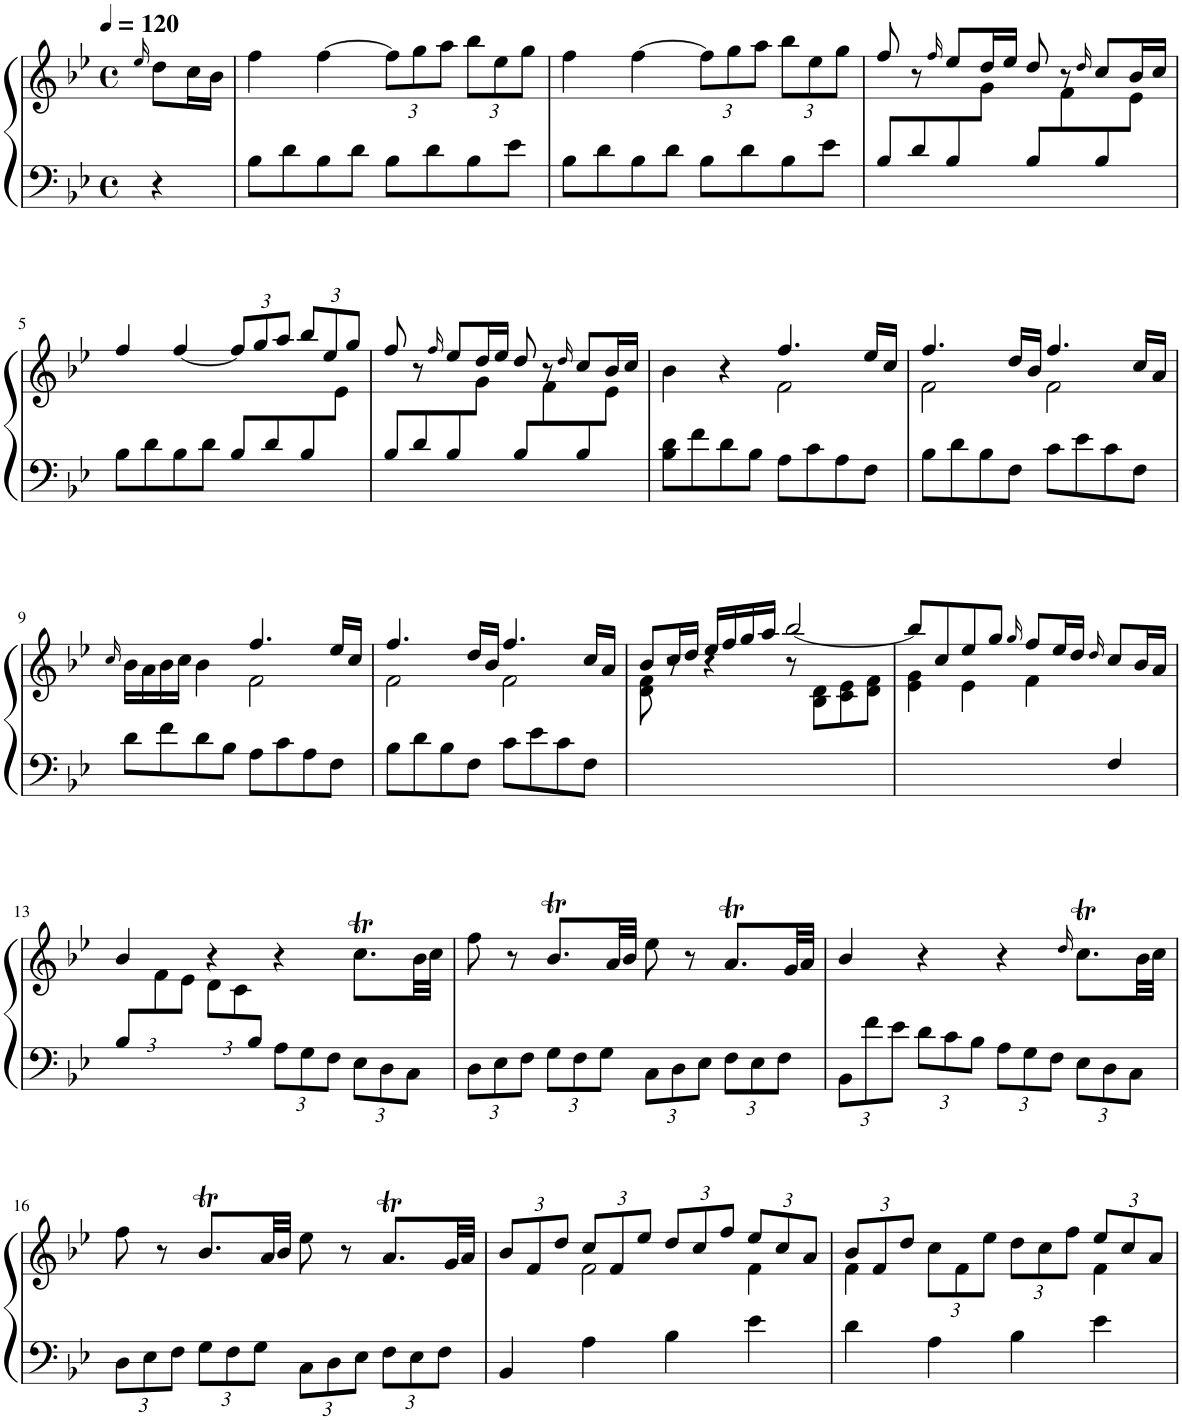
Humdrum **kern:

**kern	**kern
*part1	*part1
*staff2	*staff1
*I"Piano	*
*I'Pno.	*
*clefF4	*clefG2
*k[b-e-]	*k[b-e-]
*M4/4	*M4/4
*met(c)	*met(c)
*MM120	*MM120
=1	=1
.	16qee-/
4r	8dd\L
.	16cc\L
.	16b-\JJ
=2	=2
8B-\L	4ff\
8d\	.
8B-\	[4ff\
8d\J	.
*	*Xbrackettup
8B-\L	12ff\L]
.	12gg\
8d\	.
.	12aa\J
8B-\	12bb-\L
.	12ee-\
8e-\J	.
.	12gg\J
=3	=3
8B-\L	4ff\
8d\	.
8B-\	[4ff\
8d\J	.
8B-\L	12ff\L]
.	12gg\
8d\	.
.	12aa\J
8B-\	12bb-\L
.	12ee-\
8e-\J	.
.	12gg\J
=4	=4
*	*^
8B-/L	8ff/	4.ryy
8d/	8r	.
.	16qff/	.
8B-/	8ee-/L	.
8ryy	16dd/L	8g\J
.	16ee-/JJ	.
8B-/L	8dd/	8ryy
8ryy	8r	8f\
.	16qdd/	.
8B-/	8cc/L	8ryy
8ryy	16b-/L	8e-\J
.	16cc/JJ	.
!!LO:LB:g=z	!!
=5	=5	=5
8B-\L	4ff/	2..ryy
8d\	.	.
8B-\	[4ff/	.
8d\J	.	.
8B-/L	12ff/L]	.
.	12gg/	.
8d/	.	.
.	12aa/J	.
8B-/	12bb-/L	.
.	12ee-/	.
8ryy	.	8e-\J
.	12gg/J	.
=6	=6	=6
8B-/L	8ff/	4.ryy
8d/	8r	.
.	16qff/	.
8B-/	8ee-/L	.
8ryy	16dd/L	8g\J
.	16ee-/JJ	.
8B-/L	8dd/	8ryy
8ryy	8r	8f\
.	16qdd/	.
8B-/	8cc/L	8ryy
8ryy	16b-/L	8e-\J
.	16cc/JJ	.
=7	=7	=7
8B-\ 8d\L	4b-\	2ryy
8f\	.	.
8d\	4r	.
8B-\J	.	.
8A\L	4.ff/	2f\
8c\	.	.
8A\	.	.
8F\J	16ee-/LL	.
.	16cc/JJ	.
=8	=8	=8
8B-\L	4.ff/	2f\
8d\	.	.
8B-\	.	.
8F\J	16dd/LL	.
.	16b-/JJ	.
8c\L	4.ff/	2f\
8e-\	.	.
8c\	.	.
8F\J	16cc/LL	.
.	16a/JJ	.
!!LO:LB:g=z	!!
=9	=9	=9
.	16qcc/	.
8d\L	16b-\LL	2ryy
.	16a\	.
8f\	16b-\	.
.	16cc\JJ	.
8d\	4b-\	.
8B-\J	.	.
8A\L	4.ff/	2f\
8c\	.	.
8A\	.	.
8F\J	16ee-/LL	.
.	16cc/JJ	.
=10	=10	=10
8B-\L	4.ff/	2f\
8d\	.	.
8B-\	.	.
8F\J	16dd/LL	.
.	16b-/JJ	.
8c\L	4.ff/	2f\
8e-\	.	.
8c\	.	.
8F\J	16cc/LL	.
.	16a/JJ	.
=11	=11	=11
8ryy	8b-/L	8d\ 8f\
8r	16cc/L	2ryy
.	16dd/JJ	.
4r	16ee-/LL	.
.	16ff/	.
.	16gg/	.
.	16aa/JJ	.
8r	[2bb-/	.
4.ryy	.	8B-\ 8d\L
.	.	8c\ 8e-\
.	.	8d\ 8f\J
=12	=12	=12
2.ryy	8bb-/L]	4e-\ 4g\
.	8cc/	.
.	8ee-/	4e-\
.	8gg/J	.
.	16qgg/	.
.	8ff/L	4f\
.	16ee-/L	.
.	16dd/JJ	.
.	16qdd/	.
4F/	8cc/L	4ryy
.	16b-/L	.
.	16a/JJ	.
!!LO:LB:g=z	!!
=13	=13	=13
*Xbrackettup	*	*
12B-/L	4b-/	12ryy
3ryy	.	12f\
.	.	12e-\J
.	4r	12d\L
.	.	12c\
12B-/J	.	12%7ryy
12A\L	4r	.
12G\	.	.
12F\J	.	.
12E-\L	8.ccT\L	.
12D\	.	.
12C\J	.	.
.	32b-\LL	.
.	32cc\JJJ	.
*	*v	*v
=14	=14
12D\L	8ff\
12E-\	.
.	8r
12F\J	.
12G\L	8.b-T/L
12F\	.
12G\J	.
.	32a/LL
.	32b-/JJJ
12C\L	8ee-\
12D\	.
.	8r
12E-\J	.
12F\L	8.at/L
12E-\	.
12F\J	.
.	32g/LL
.	32a/JJJ
=15	=15
12BB-\L	4b-/
12f\	.
12e-\J	.
12d\L	4r
12c\	.
12B-\J	.
12A\L	4r
12G\	.
12F\J	.
.	16qdd/
12E-\L	8.ccT\L
12D\	.
12C\J	.
.	32b-\LL
.	32cc\JJJ
!!LO:LB:g=z
=16	=16
12D\L	8ff\
12E-\	.
.	8r
12F\J	.
12G\L	8.b-T/L
12F\	.
12G\J	.
.	32a/LL
.	32b-/JJJ
12C\L	8ee-\
12D\	.
.	8r
12E-\J	.
12F\L	8.at/L
12E-\	.
12F\J	.
.	32g/LL
.	32a/JJJ
=17	=17
*	*^
4BB-/	12b-/L	4ryy
.	12f/	.
.	12dd/J	.
4A\	12cc/L	2f\
.	12f/	.
.	12ee-/J	.
4B-\	12dd/L	.
.	12cc/	.
.	12ff/J	.
4e-\	12ee-/L	4f\
.	12cc/	.
.	12a/J	.
=18	=18	=18
4d\	12b-/L	4f\
.	12f/	.
.	12dd/J	.
4A\	12cc\L	2ryy
.	12f\	.
.	12ee-\J	.
4B-\	12dd\L	.
.	12cc\	.
.	12ff\J	.
4e-\	12ee-/L	4f\
.	12cc/	.
.	12a/J	.
*	*v	*v
=	=
*-	*-
